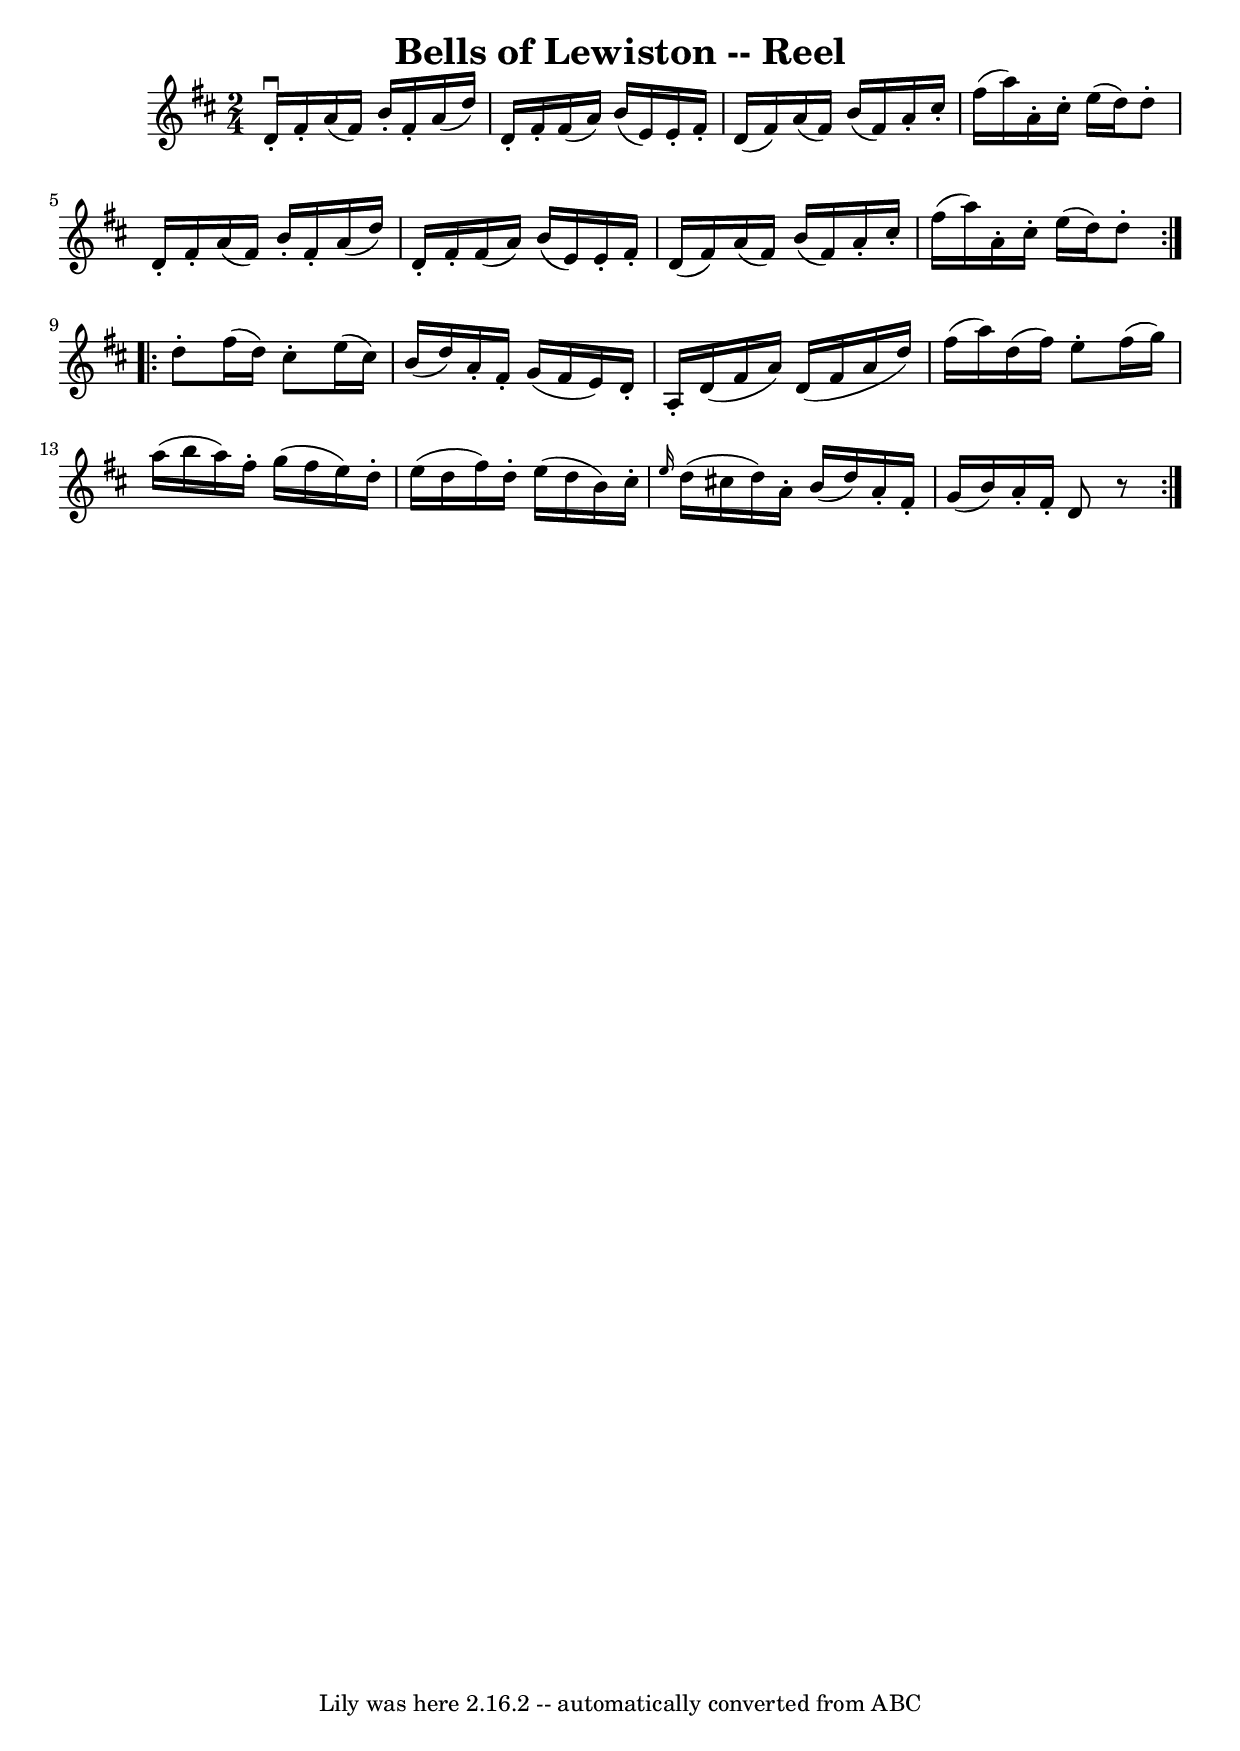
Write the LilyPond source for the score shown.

\version "2.7.40"
\include "Mammoth.ily"
\header {
	%% book = "Ryan's Mammoth Collection"
	crossRefNumber = "1"
	footnotes = "\\\\180"
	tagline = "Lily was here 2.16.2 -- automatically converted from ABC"
	title = "Bells of Lewiston -- Reel"
}
voicedefault =  {


\repeat volta 2 {
\time 2/4 
\key d \major d'16^\downbow-. fis'16 -. a'16 (fis'16)   
b'16 -. fis'16 -. a'16 (d''16)   |
 d'16 -. fis'16 -.   
fis'16 (a'16) b'16 (e'16) e'16 -. fis'16 -.   |
 d'16 
(fis'16) a'16 (fis'16) b'16 (fis'16) a'16 -. cis''16 
-.   |
 fis''16 (a''16) a'16 -. cis''16 -. e''16 (
d''16) d''8 -.   |
 d'16 -. fis'16 -. a'16 (fis'16)  
 b'16 -. fis'16 -. a'16 (d''16)   |
 d'16 -. fis'16 -.   
fis'16 (a'16) b'16 (e'16) e'16 -. fis'16 -.   |
 d'16 
(fis'16) a'16 (fis'16) b'16 (fis'16) a'16 -. cis''16 
-.   |
 fis''16 (a''16) a'16 -. cis''16 -. e''16 (
d''16) d''8 -.   } \repeat volta 2 { d''8 -. fis''16 (d''16)   
cis''8 -. e''16 (cis''16)   |
 b'16 (d''16) a'16 -.   
fis'16 -. g'16 (fis'16 e'16) d'16 -.   |
 a16 -. d'16 (
 fis'16 a'16) d'16 (fis'16 a'16 d''16)   |
 fis''16 
(a''16) d''16 (fis''16) e''8 -. fis''16 (g''16)       
|
 a''16 (b''16 a''16) fis''16 -. g''16 (fis''16    
e''16) d''16 -.   |
 e''16 (d''16 fis''16) d''16 -.   
e''16 (d''16 b'16) cis''16 -.   |
 \grace { e''16  }   
d''16 (cis''!16 d''16) a'16 -. b'16 (d''16) a'16 -.   
fis'16 -.   |
 g'16 (b'16) a'16 -. fis'16 -. d'8    r8 
}   
}

\score{
    <<

	\context Staff="default"
	{
	    \voicedefault 
	}

    >>
	\layout {
	}
	\midi {}
}
